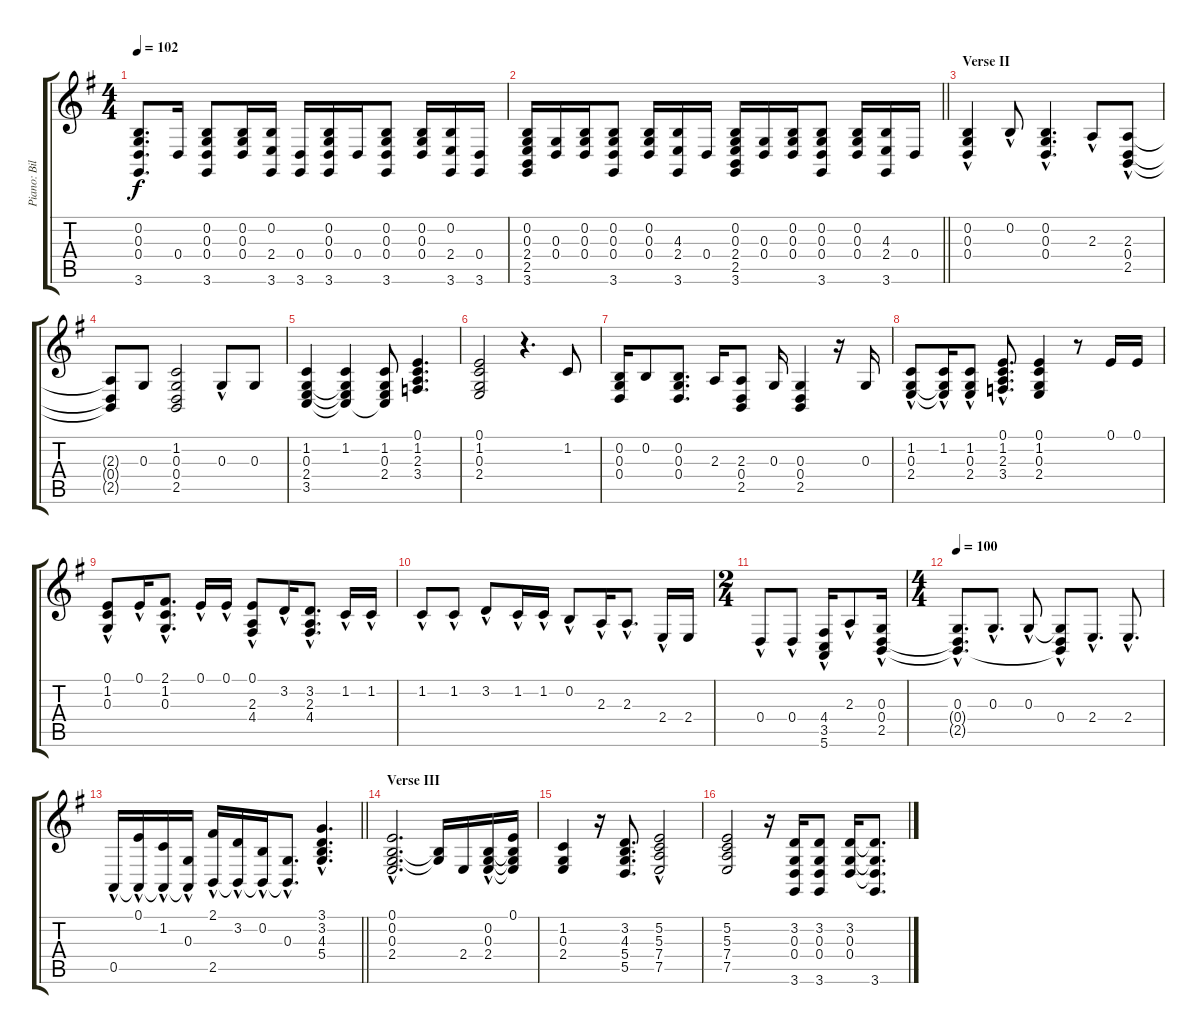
\track ("Piano: Billy" "Piano: Bil") {instrument electricgrandpiano}
\staff {score tabs}
\tuning (E4 B3 G3 D3 A2 E2) {hide}
\ts (4 4)
\tempo 102
\clef g2
\ks g
(0.2 0.3 0.4 3.6).8{d dy f} 0.4.16 (0.2 0.3 0.4 3.6).8 (0.2 0.3 0.4).16 (0.2 2.4 3.6).16 (0.4 3.6).16 (0.2 0.3 0.4 3.6).16 0.4.16 (0.2 0.3 0.4 3.6).8 (0.2 0.3 0.4).16 (0.2 2.4 3.6).16 (0.4 3.6).16 |
\barLineRight lightlight
(0.2 0.3 2.4 2.5 3.6).16 (0.3 0.4).16 (0.2 0.3 0.4).16 (0.2 0.3 0.4 3.6).8 (0.2 0.3 0.4).16 (4.3 2.4 3.6).16 0.4.16 (0.2 0.3 2.4 2.5 3.6).16 (0.3 0.4).16 (0.2 0.3 0.4).16 (0.2 0.3 0.4 3.6).8 (0.2 0.3 0.4).16 (4.3 2.4 3.6).16 0.4.16 |
\section ("" "Verse II")
(0.2{hac} 0.3 0.4).4 0.2{hac}.8 (0.2{hac} 0.3 0.4).4{d} 2.3{hac}.8 (2.3{hac} 0.4 2.5).8 |
(2.3{t} 0.4{t} 2.5{t}).8 0.3.8 (1.2 0.3 0.4 2.5).2 0.3{hac}.8 0.3.8 |
(1.2 0.3 2.4 3.5).4 (1.2 0.3{t} 2.4{t} 3.5{t}).4 (1.2 0.3 2.4 3.5{t}).8 (0.1 1.2 2.3 3.4).4{d} |
(0.1 1.2 0.3 2.4).2 r.4{d} 1.2.8 |
(0.2 0.3 0.4).16 0.2.8 (0.2 0.3 0.4).8{d} 2.3.16 (2.3 0.4 2.5).8 0.3.16 (0.3 0.4 2.5).4 r.16 0.3.16 |
(1.2{hac} 0.3 2.4).8 (1.2{hac} 0.3{t} 2.4{t}).16 (1.2{hac} 0.3 2.4).8 (0.1 1.2{hac} 2.3 3.4).8{d} (0.1 1.2 0.3 2.4).4 r.8 0.1.16 0.1.16 |
(0.1{hac} 1.2 0.3).8 0.1{hac}.16 (2.1{hac} 1.2 0.3).8{d} 0.1{hac}.16 0.1{hac}.16 (0.1{hac} 2.3 4.4).8 3.2{hac}.16 (3.2{hac} 2.3 4.4).8{d} 1.2{hac}.16 1.2{hac}.16 |
1.2{hac}.8 1.2{hac}.8 3.2{hac}.8 1.2{hac}.16 1.2{hac}.16 0.2{hac}.8 2.3{hac}.16 2.3{hac}.8{d} 2.4{hac}.16 2.4.16 |
\ts (2 4)
0.4{hac}.8 0.4{hac}.8 (4.4{hac} 3.5 5.6).16 2.3{hac}.8 (0.3{hac} 0.4 2.5).16 |
\ts (4 4)
\tempo 100
(0.3{hac} 0.4{t} 2.5{t}).8{d} 0.3{hac}.8{d} 0.3{hac}.8 (0.3{t} 0.4{hac} 2.5{t}).8 2.4{hac}.8{d} 2.4{hac}.8{d} |
\barLineRight lightlight
0.5{hac}.16 (0.1{hac} 0.5{t}).16 (1.2{hac} 0.5{t}).16 (0.3{hac} 0.5{t}).16 (2.1{hac} 2.5{hac}).16 (3.2{hac} 2.5{t}).16 (0.2{hac} 2.5{t}).16 (0.3{hac} 2.5{t}).8{d} (3.1{hac} 3.2{hac} 4.3{hac} 5.4{hac}).4{d} |
\section ("" "Verse III")
(0.1 0.2{hac} 0.3 2.4).2{d} (0.2{t} 0.3{t}).16 2.4.16 (0.2 0.3{hac} 2.4).16 (0.1 0.2{t} 0.3{t} 2.4{t}).16 |
(1.2 0.3 2.4).4 r.16 (3.2 4.3 5.4 5.5).8{d} (5.2 5.3{hac} 7.4 7.5).2 |
(5.2 5.3 7.4 7.5).2 r.16 (3.2 0.3 0.4 3.6).16 (3.2 0.3 0.4 3.6).8 (3.2 0.3 0.4).16 (3.2{t} 0.3{t} 0.4{t} 3.6).8{d}
